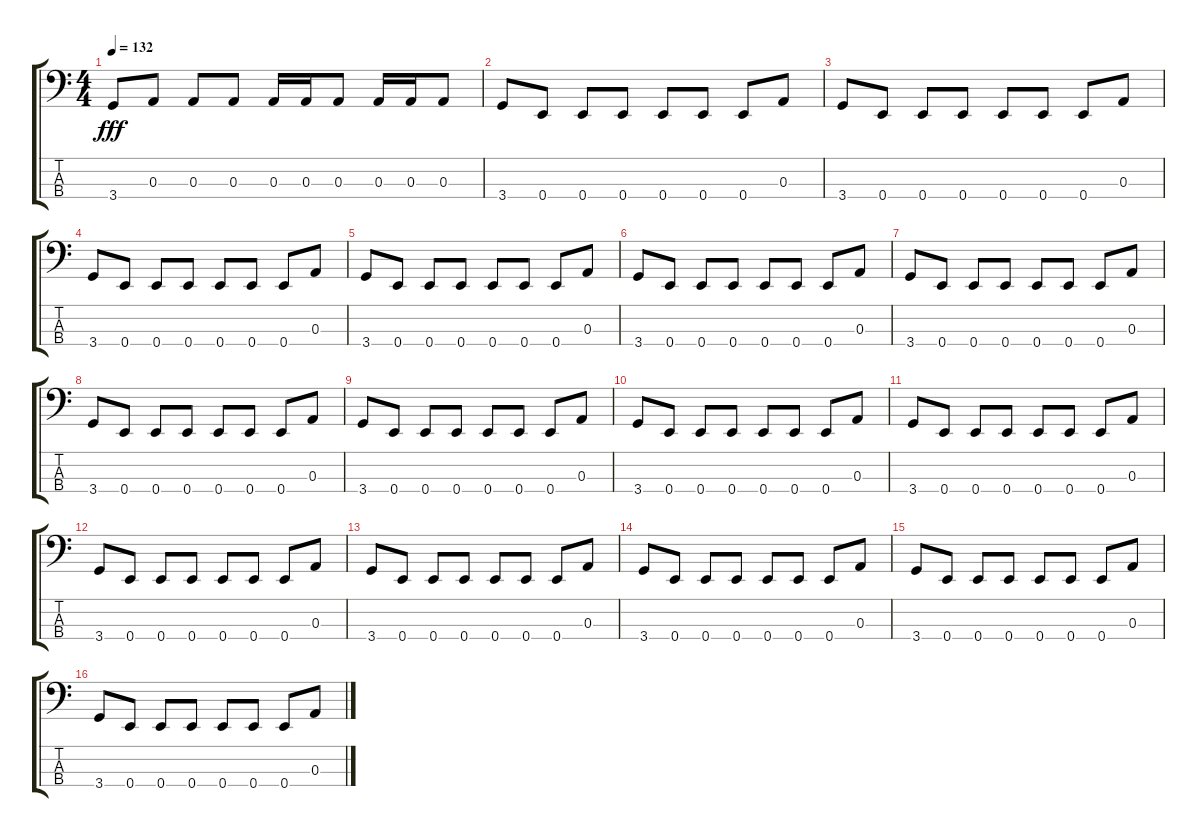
\track "" {instrument synthbass1}
\staff {score tabs}
\tuning (G2 D2 A1 E1) {hide}
\ts (4 4)
\tempo 132
\clef f4
\ks c
3.4.8{dy fff} 0.3.8 0.3.8 0.3.8 0.3.16 0.3.16 0.3.8 0.3.16 0.3.16 0.3.8 |
3.4.8 0.4.8 0.4.8 0.4.8 0.4.8 0.4.8 0.4.8 0.3.8 |
3.4.8 0.4.8 0.4.8 0.4.8 0.4.8 0.4.8 0.4.8 0.3.8 |
3.4.8 0.4.8 0.4.8 0.4.8 0.4.8 0.4.8 0.4.8 0.3.8 |
3.4.8 0.4.8 0.4.8 0.4.8 0.4.8 0.4.8 0.4.8 0.3.8 |
3.4.8 0.4.8 0.4.8 0.4.8 0.4.8 0.4.8 0.4.8 0.3.8 |
3.4.8 0.4.8 0.4.8 0.4.8 0.4.8 0.4.8 0.4.8 0.3.8 |
3.4.8 0.4.8 0.4.8 0.4.8 0.4.8 0.4.8 0.4.8 0.3.8 |
3.4.8 0.4.8 0.4.8 0.4.8 0.4.8 0.4.8 0.4.8 0.3.8 |
3.4.8 0.4.8 0.4.8 0.4.8 0.4.8 0.4.8 0.4.8 0.3.8 |
3.4.8 0.4.8 0.4.8 0.4.8 0.4.8 0.4.8 0.4.8 0.3.8 |
3.4.8 0.4.8 0.4.8 0.4.8 0.4.8 0.4.8 0.4.8 0.3.8 |
3.4.8 0.4.8 0.4.8 0.4.8 0.4.8 0.4.8 0.4.8 0.3.8 |
3.4.8 0.4.8 0.4.8 0.4.8 0.4.8 0.4.8 0.4.8 0.3.8 |
3.4.8 0.4.8 0.4.8 0.4.8 0.4.8 0.4.8 0.4.8 0.3.8 |
3.4.8 0.4.8 0.4.8 0.4.8 0.4.8 0.4.8 0.4.8 0.3.8
